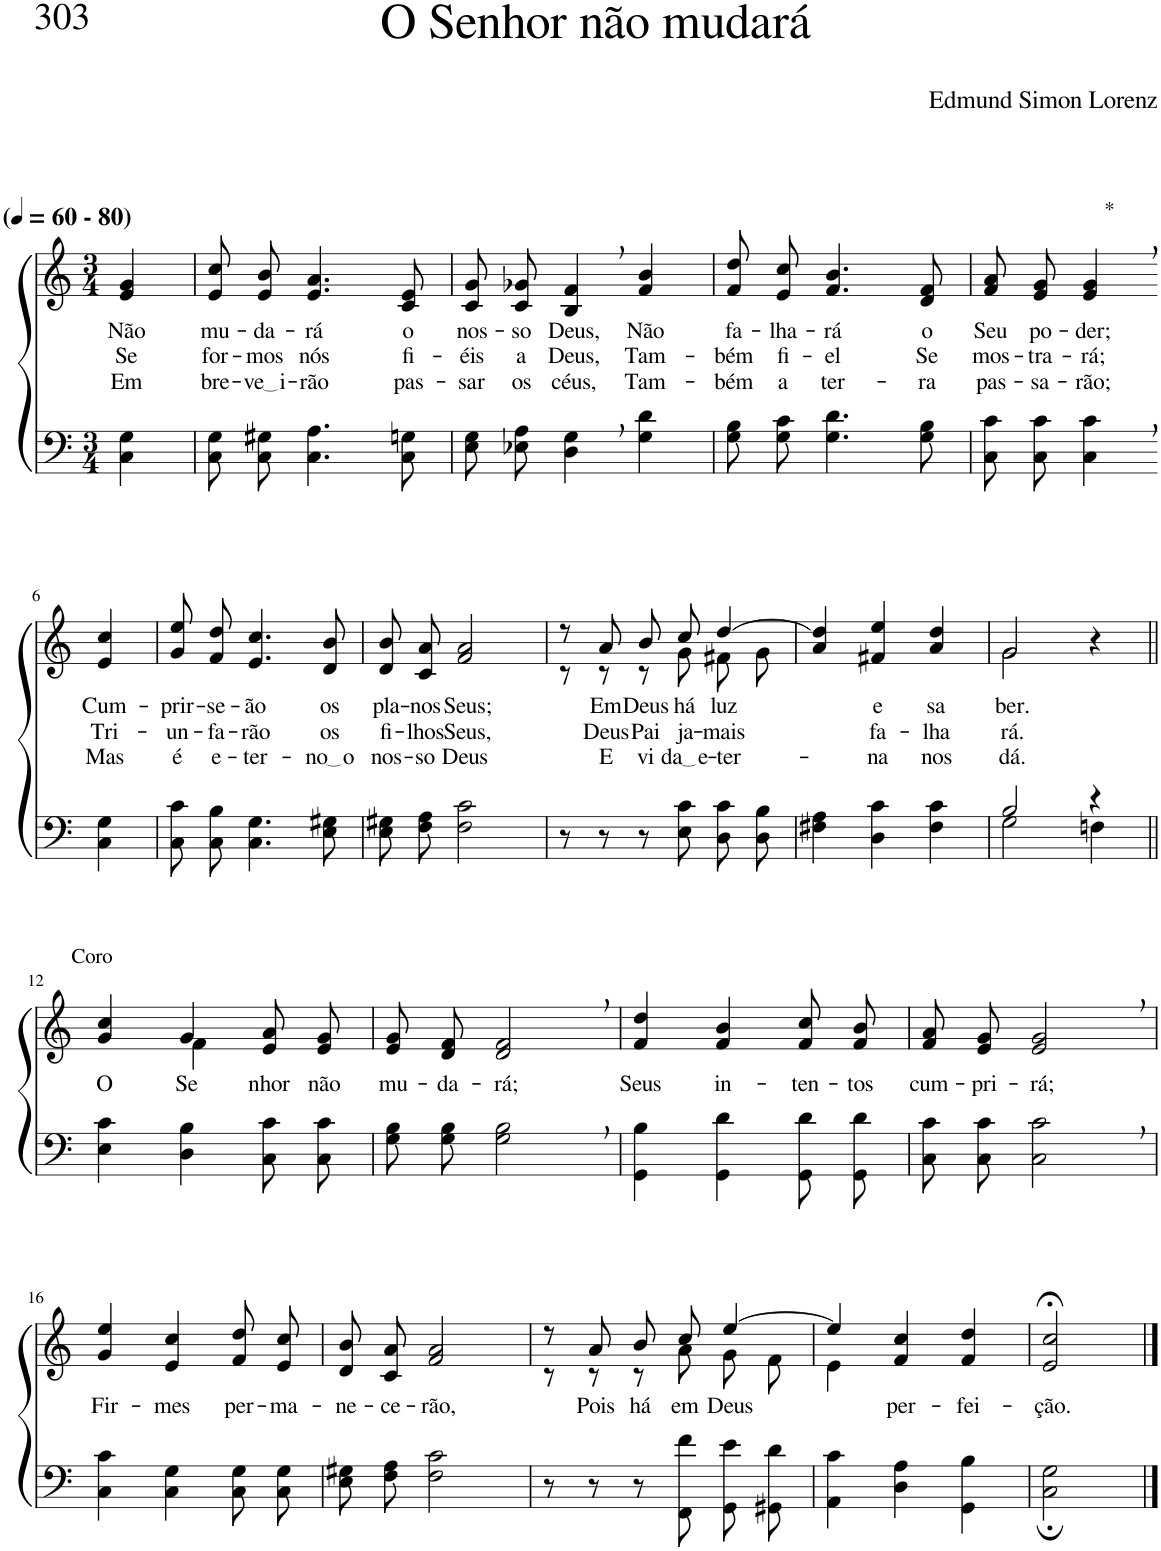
**kern	**kern	**text	**text	**text
*part2	*part1	*part1	*part1	*part1
*staff2	*staff1	*staff1	*staff1	*staff1
*I"Parte III e IV	*I"Parte I e II	*	*	*
*clefF4	*clefG2	*	*	*
*k[]	*k[]	*	*	*
*M3/4	*M3/4	*	*	*
*MM60	*MM60	*	*	*
=1	=1	=1	=1	=1
!	!LO:TX:a:B:t=(	!	!	!
!	!LO:TX:a:B:t=- 80)	!	!	!
!	!	!LO:LY:b	!LO:LY:b	!LO:LY:b
4C\ 4G\	4e/ 4g/	Não	Se	Em
=2	=2	=2	=2	=2
!	!	!LO:LY:b	!LO:LY:b	!LO:LY:b
8C\ 8G\L	8e/ 8cc/L	mu-	for-	bre-
!	!	!LO:LY:b	!LO:LY:b	!LO:LY:b
8C\ 8G#X\J	8e/ 8b/J	-da-	-mos	ve i
!	!	!LO:LY:b	!LO:LY:b	!LO:LY:b
4.C\ 4.A\	4.e/ 4.a/	-rá	nós	-rão
!	!	!LO:LY:b	!LO:LY:b	!LO:LY:b
8C\ 8Gn\	8c/ 8e/	o	fi-	pas-
=3	=3	=3	=3	=3
!	!	!LO:LY:b	!LO:LY:b	!LO:LY:b
8E\ 8G\L	8c/ 8g/L	nos-	-éis	-sar
!	!	!LO:LY:b	!LO:LY:b	!LO:LY:b
8E-X\ 8A\J	8c/ 8g-X/J	-so	a	os
!	!	!LO:LY:b	!LO:LY:b	!LO:LY:b
4D\, 4G\,	4B/, 4f/,	Deus,	Deus,	céus,
!	!	!LO:LY:b	!LO:LY:b	!LO:LY:b
4G\ 4d\	4f/ 4b/	Não	Tam-	Tam-
=4	=4	=4	=4	=4
!	!	!LO:LY:b	!LO:LY:b	!LO:LY:b
8G\ 8B\L	8f/ 8dd/L	fa-	-bém	-bém
!	!	!LO:LY:b	!LO:LY:b	!LO:LY:b
8G\ 8c\J	8e/ 8cc/J	-lha-	fi-	a
!	!	!LO:LY:b	!LO:LY:b	!LO:LY:b
4.G\ 4.d\	4.f/ 4.b/	-rá	-el	ter-
!	!	!LO:LY:b	!LO:LY:b	!LO:LY:b
8G\ 8B\	8d/ 8f/	o	Se	-ra
=5	=5	=5	=5	=5
!	!	!LO:LY:b	!LO:LY:b	!LO:LY:b
8C\ 8c\L	8f/ 8a/L	Seu	mos-	pas-
!	!	!LO:LY:b	!LO:LY:b	!LO:LY:b
8C\ 8c\J	8e/ 8g/J	po-	-tra-	-sa-
!	!LO:TX:a:t=*	!	!	!
!	!	!LO:LY:b	!LO:LY:b	!LO:LY:b
4C\, 4c\,	4e/, 4g/,	-der;	-rá;	-rão;
!!LO:LB:g=z
=6-	=6-	=6-	=6-	=6-
!	!	!LO:LY:b	!LO:LY:b	!LO:LY:b
4C\ 4G\	4e/ 4cc/	Cum-	Tri-	Mas
=7	=7	=7	=7	=7
!	!	!LO:LY:b	!LO:LY:b	!LO:LY:b
8C\ 8c\L	8g\ 8ee\L	-prir-	-un-	é
!	!	!LO:LY:b	!LO:LY:b	!LO:LY:b
8C\ 8B\J	8f\ 8dd\J	-se-	-fa-	e-
!	!	!LO:LY:b	!LO:LY:b	!LO:LY:b
4.C\ 4.G\	4.e/ 4.cc/	-ão	-rão	-ter-
!	!	!LO:LY:b	!LO:LY:b	!LO:LY:b
8E\ 8G#X\	8d/ 8b/	os	os	no o
=8	=8	=8	=8	=8
!	!	!LO:LY:b	!LO:LY:b	!LO:LY:b
8E\ 8G#X\L	8d/ 8b/L	pla-	fi-	nos-
!	!	!LO:LY:b	!LO:LY:b	!LO:LY:b
8F\ 8A\J	8c/ 8a/J	-nos	-lhos	-so
!	!	!LO:LY:b	!LO:LY:b	!LO:LY:b
2F\ 2c\	2f/ 2a/	Seus;	Seus,	Deus
=9	=9	=9	=9	=9
*	*^	*	*	*
8r	8r	8r	.	.	.
!	!	!	!LO:LY:b	!LO:LY:b	!LO:LY:b
8r	8a/	8r	Em	Deus	E
!	!	!	!LO:LY:b	!LO:LY:b	!LO:LY:b
8r	8b/L	8r	Deus	Pai	vi-
!	!	!	!LO:LY:b	!LO:LY:b	!LO:LY:b
8E\ 8c\	8cc/J	8g\	há	ja-	da e
!	!	!	!LO:LY:b	!LO:LY:b	!LO:LY:b
8D\ 8c\L	[4dd/	8f#X\L	luz	-mais	-ter-
8D\ 8B\J	.	8g\J	.	.	.
*	*v	*v	*	*	*
=10	=10	=10	=10	=10
4F#X\ 4A\	4a/ 4dd/]	.	.	.
!	!	!LO:LY:b	!LO:LY:b	!LO:LY:b
4D\ 4c\	4f#X/ 4ee/	e	-fa-	-na
!	!	!LO:LY:b	!LO:LY:b	!LO:LY:b
4F#\ 4c\	4a/ 4dd/	sa-	-lha-	nos
=11	=11	=11	=11	=11
*^	*^	*	*	*
!	!	!	!	!LO:LY:b	!LO:LY:b	!LO:LY:b
2B/	2G\	2g/	2g\	-ber.	-rá.	dá.
4r	4Fn\	4r	4ryy	.	.	.
!!LO:LB:g=z	!!
=12||	=12||	=12||	=12||	=12||	=12||	=12||
!	!	!LO:TX:a:t=Coro	!	!	!	!
!	!	!	!	!LO:LY:b	!	!
*v	*v	*	*	*	*	*
4E\ 4c\	4g/ 4cc/	4ryy	O	.	.
!	!	!	!LO:LY:b	!	!
4D\ 4B\	4g/	4f\	Se-	.	.
!	!	!	!LO:LY:b	!	!
8C\ 8c\L	8e/ 8a/L	4ryy	-nhor	.	.
!	!	!	!LO:LY:b	!	!
8C\ 8c\J	8e/ 8g/J	.	não	.	.
*	*v	*v	*	*	*
=13	=13	=13	=13	=13
!	!	!LO:LY:b	!	!
8G\ 8B\L	8e/ 8g/L	mu-	.	.
!	!	!LO:LY:b	!	!
8G\ 8B\J	8d/ 8f/J	-da-	.	.
!	!	!LO:LY:b	!	!
2G\, 2B\,	2d/, 2f/,	-rá;	.	.
=14	=14	=14	=14	=14
!	!	!LO:LY:b	!	!
4GG\ 4B\	4f/ 4dd/	Seus	.	.
!	!	!LO:LY:b	!	!
4GG\ 4d\	4f/ 4b/	in-	.	.
!	!	!LO:LY:b	!	!
8GG\ 8d\L	8f/ 8cc/L	-ten-	.	.
!	!	!LO:LY:b	!	!
8GG\ 8d\J	8f/ 8b/J	-tos	.	.
=15	=15	=15	=15	=15
!	!	!LO:LY:b	!	!
8C\ 8c\L	8f/ 8a/L	cum-	.	.
!	!	!LO:LY:b	!	!
8C\ 8c\J	8e/ 8g/J	-pri-	.	.
!	!	!LO:LY:b	!	!
2C\, 2c\,	2e/, 2g/,	-rá;	.	.
!!LO:LB:g=z
=16	=16	=16	=16	=16
!	!	!LO:LY:b	!	!
4C\ 4c\	4g/ 4ee/	Fir-	.	.
!	!	!LO:LY:b	!	!
4C\ 4G\	4e/ 4cc/	-mes	.	.
!	!	!LO:LY:b	!	!
8C\ 8G\L	8f/ 8dd/L	per-	.	.
!	!	!LO:LY:b	!	!
8C\ 8G\J	8e/ 8cc/J	-ma-	.	.
=17	=17	=17	=17	=17
!	!	!LO:LY:b	!	!
8E\ 8G#X\L	8d/ 8b/L	-ne-	.	.
!	!	!LO:LY:b	!	!
8F\ 8A\J	8c/ 8a/J	-ce-	.	.
!	!	!LO:LY:b	!	!
2F\ 2c\	2f/ 2a/	-rão,	.	.
=18	=18	=18	=18	=18
*	*^	*	*	*
8r	8r	8r	.	.	.
!	!	!	!LO:LY:b	!	!
8r	8a/	8r	Pois	.	.
!	!	!	!LO:LY:b	!	!
8r	8b/L	8r	há	.	.
!	!	!	!LO:LY:b	!	!
8FF\ 8f\	8cc/J	8a\	em	.	.
!	!	!	!LO:LY:b	!	!
8GG\ 8e\L	[4ee/	8g\L	Deus	.	.
8GG#X\ 8d\J	.	8f\J	.	.	.
=19	=19	=19	=19	=19	=19
4AA\ 4c\	4ee/]	4e\	.	.	.
!	!	!	!LO:LY:b	!	!
4D\ 4A\	4f/ 4cc/	2ryy	per-	.	.
!	!	!	!LO:LY:b	!	!
4GG\ 4B\	4f/ 4dd/	.	-fei-	.	.
*	*v	*v	*	*	*
=20	=20	=20	=20	=20
!	!	!LO:LY:b	!	!
2C\; 2G\;	2e/;< 2cc/;<	-ção.	.	.
==	==	==	==	==
*-	*-	*-	*-	*-
